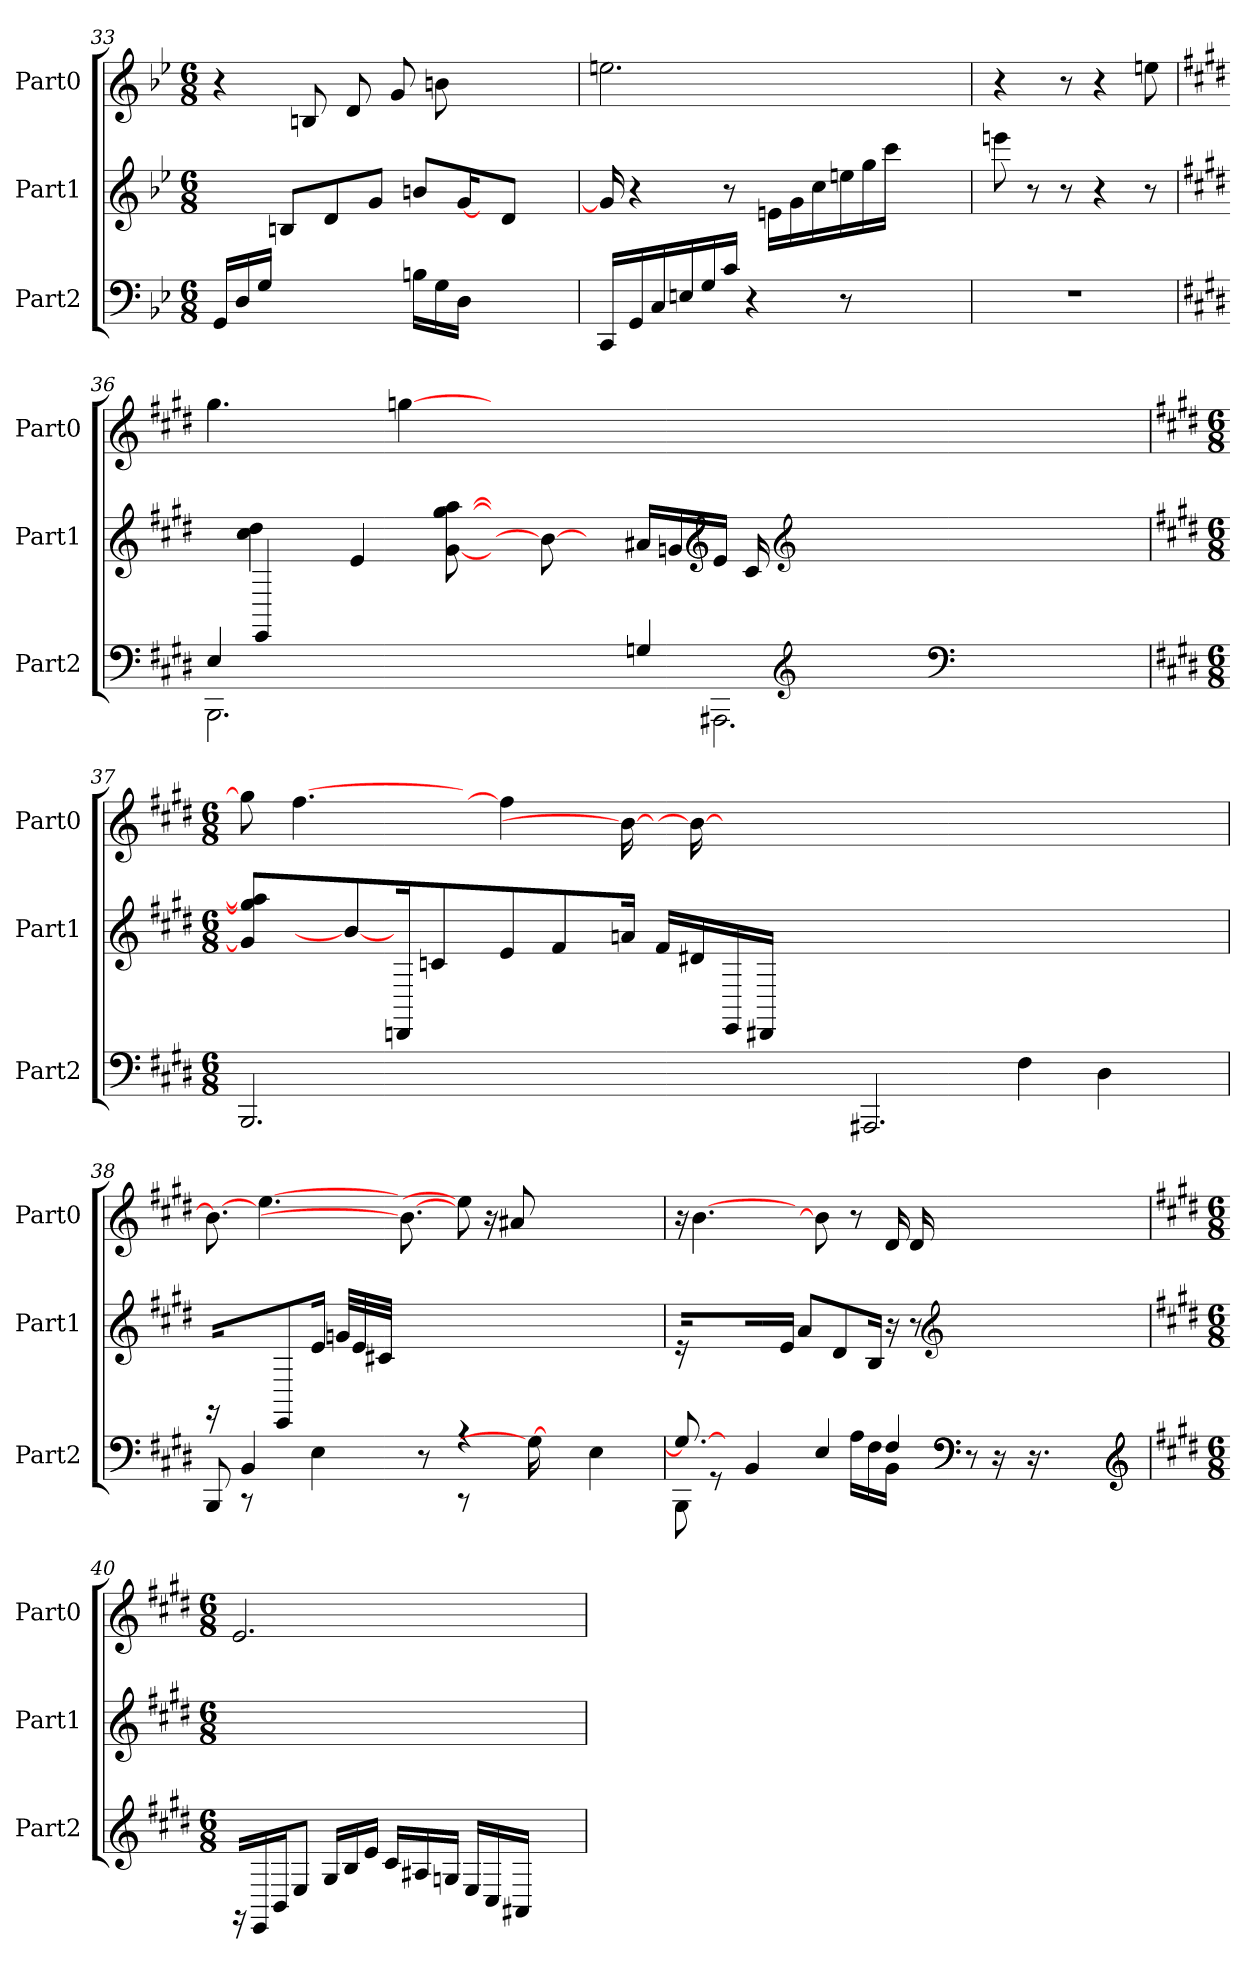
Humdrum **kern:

**kern	**kern	**kern
*part3	*part2	*part1
*staff3	*staff2	*staff1
*I"Part2	*I"Part1	*I"Part0
*I'Part2	*I'Part1	*I'Part0
!!LO:LB:g=z
*clefF4	*clefG2	*clefG2
*k[b-e-]	*k[b-e-]	*k[b-e-]
*M6/8	*M6/8	*M6/8
=33	=33	=33
16GGLL	16ryy	4r
16D	16ryy	.
16GJJ	16ryy	.
16ryy	8BnL	.
16ryy	.	8Bn
16ryy	8d	.
16ryy	.	8d
16ryy	8gJ	.
16ryy	.	8g
16BnLL	8bnL	.
16G	.	8bn
16DJJ	[16g	.
4ryy	16ryy	4ryy
.	8dJ	.
.	16ryy	.
16ryy	16ryy	16ryy
=34	=34	=34
16CCLL	16g]	2.een
16GG	4r	.
16C	.	.
16En	.	.
16G	.	.
16cJJ	8r	.
4r	.	.
.	16enLL	.
.	16g	.
.	16cc	.
8r	16een	.
.	16gg	.
4ryy	16cccJJ	4ryy
.	4ryy	.
16ryy	.	16ryy
=35	=35	=35
2.r	8eeen	4r
.	8r	.
.	8r	8r
.	4r	4r
.	8r	8een
=36	=36	=36
*k[f#c#g#d#]	*k[f#c#g#d#]	*k[f#c#g#d#]
*^	*^	*
4E	2.BBB	8ryy	8ryy	4.gg#
.	.	4EE	4cc# 4dd#	.
8ryy	.	.	.	.
8ryy	.	4e	8ryy	8ryy
8ryy	.	.	8ryy	[4ggn
8ryy	.	[8aa [8gg# [8g#	8ryy	.
8ryy	8ryy	8ryy	8ryy	8ryy
8ryy	8ryy	8b_	8ryy	1ryy
8ryy	8ryy	8ryy	8ryy	.
4Gn	8ryy	16a#XLL	8ryy	.
.	.	16gn	.	.
*	*	*clefG2	*	*
.	2.AAA#X	16eJJ	1ryy	.
.	.	16c#	.	.
*clefG2	*	*clefG2	*	*
1ryy	.	1ryy	.	.
.	.	.	.	2ryy
*clefF4	*	*	*	*
.	8ryy	.	.	.
.	8ryy	.	.	.
.	8ryy	.	4ryy	.
8ryy	8ryy	8ryy	.	8ryy
*v	*v	*	*	*
*	*v	*v	*
!!LO:LB:g=z
=37	=37	=37
*k[f#c#g#d#]	*k[f#c#g#d#]	*k[f#c#g#d#]
*M6/8	*M6/8	*M6/8
2.BBB	8aa] 8gg#] 8g#]	8gg]
.	8ryy	[4.ff#
.	8b_	.
.	16DDnKL	.
.	8cnJ	.
.	.	16ryy
.	8eL	4ff#]
.	8f#J	.
16ryy	.	.
8ryy	16anJJ	16b_
.	16f#LL	16ryy
16ryy	16d#X	16b_
16ryy	16EE	1.ryy
8ryy	16DD#XJJ	.
.	8ryy	.
16ryy	.	.
2.AAA#X	1ryy	.
4F#	.	.
4D#	4.ryy	.
8ryy	.	8ryy
=38	=38	=38
*^	*	*
16ryy	8BBB	16r	8.b_
16ryy	.	16ryy	.
4BB	8r	8ryy	.
.	.	.	[4.ee
.	16ryy	8EEJ	.
.	16ryy	.	.
4E	8ryy	16eJJ	.
.	.	32gnLLL	.
.	.	32e	.
.	8ryy	32c#XJJJ	.
.	.	8ryy	.
.	.	.	8.b_
8r	8ryy	.	.
.	.	16ryy	.
.	.	32ryy	.
4r	8r	2.ryy	8ee]
.	8ryy	.	16r
.	.	.	8a#X
16Gn_	2ryy	.	.
8ryy	.	.	2ryy
16ryy	.	.	.
4E	.	.	.
8ryy	8ryy	8ryy	.
.	.	.	16ryy
=39	=39	=39	=39
8.G_	8BBB	16r	16r
.	.	16ryy	[4.b
.	8r	8ryy	.
16ryy	.	.	.
4BB	16ryy	16ryy	.
.	16ryy	16ryy	.
.	16ryy	16eJJ	.
.	16ryy	8aL	16ryy
4E	16ryy	.	8b]
.	16ryy	8d#	.
.	16ALL	.	8r
.	16F#	16BJk	.
4F#	16BBJJ	16r	16d#
.	8.ryy	8r	16d#
.	.	.	2ryy
*	*	*clefG2	*
.	.	2ryy	.
*clefF4	*	*	*
8r	2ryy	.	.
16r	.	.	.
16ryy	.	.	.
16.r	.	.	.
16ryy	.	.	.
.	.	.	8..ryy
16ryy	.	.	.
.	.	16.ryy	.
16ryy	.	.	.
.	32ryy	.	.
*clefG2	*	*	*
16ryy	16ryy	16ryy	.
*v	*v	*	*
!!LO:LB:g=z
=40	=40	=40
*k[f#c#g#d#]	*k[f#c#g#d#]	*k[f#c#g#d#]
*M6/8	*M6/8	*M6/8
16r	2.ryy	2.e
16EELL	.	.
16BBJJ	.	.
8EJ	.	.
16G#LL	.	.
16B	.	.
16eJJ	.	.
16c#LL	.	.
16A#X	.	.
16GnJJ	.	.
16ELL	.	.
16C#	4ryy	16ryy
16AA#XJJ	.	4ryy
8.ryy	.	.
.	16ryy	.
=	=	=
*-	*-	*-
